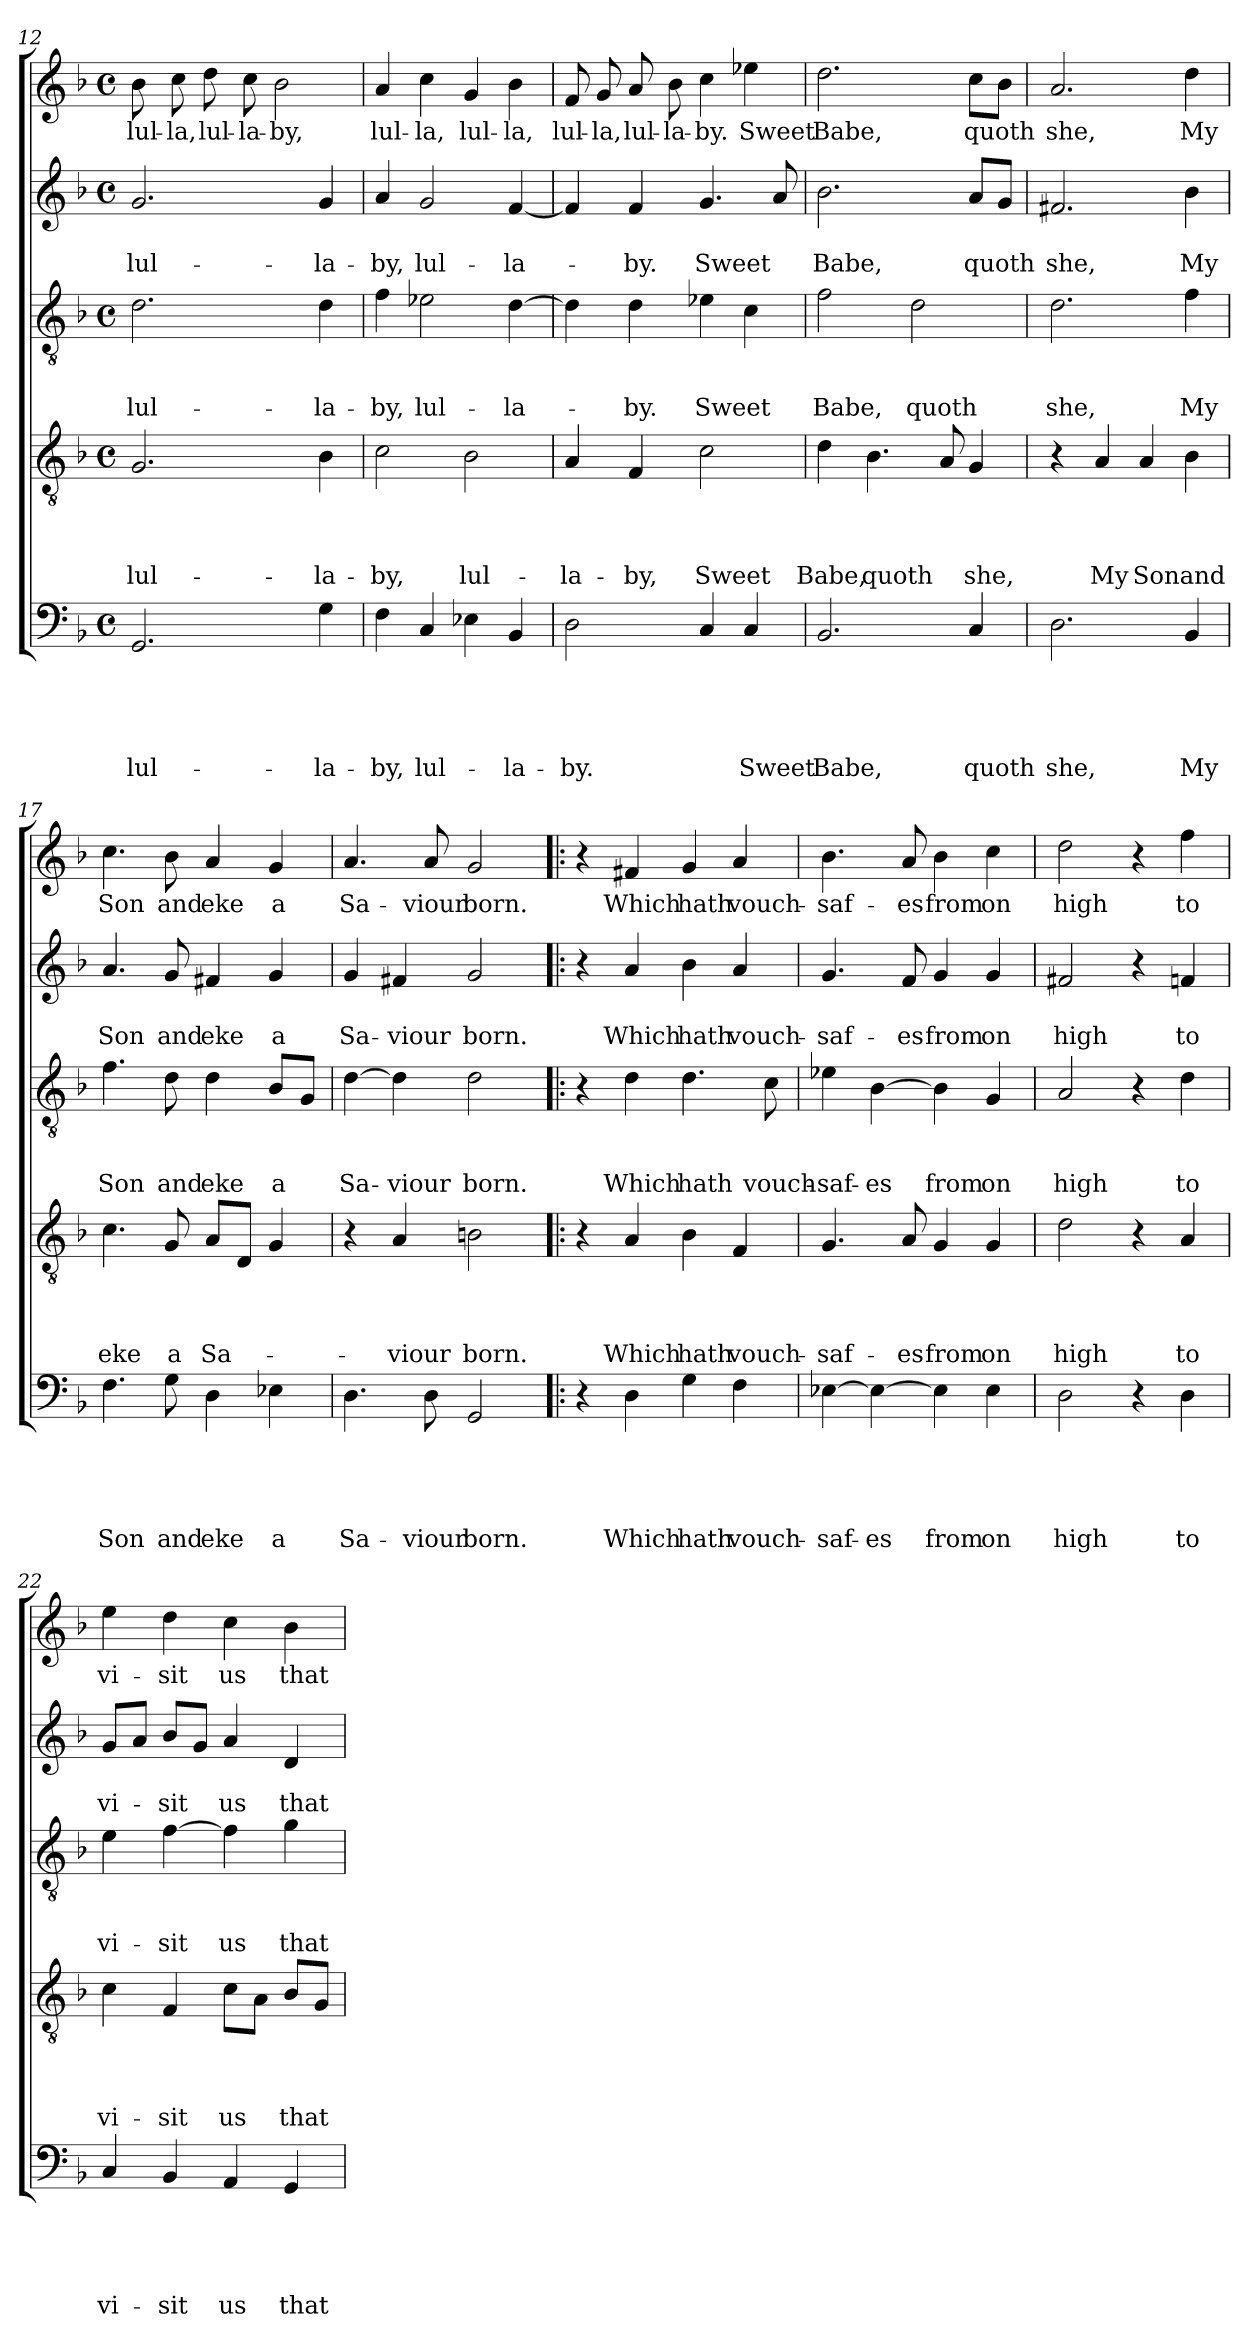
**kern	**text	**text	**text	**text	**text	**kern	**text	**text	**text	**text	**kern	**text	**text	**text	**kern	**text	**text	**kern	**text
*part5	*part5	*part5	*part5	*part5	*part5	*part4	*part4	*part4	*part4	*part4	*part3	*part3	*part3	*part3	*part2	*part2	*part2	*part1	*part1
*staff5	*staff5	*staff5	*staff5	*staff5	*staff5	*staff4	*staff4	*staff4	*staff4	*staff4	*staff3	*staff3	*staff3	*staff3	*staff2	*staff2	*staff2	*staff1	*staff1
*clefF4	*	*	*	*	*	*clefGv2	*	*	*	*	*clefGv2	*	*	*	*clefG2	*	*	*clefG2	*
*k[b-]	*	*	*	*	*	*k[b-]	*	*	*	*	*k[b-]	*	*	*	*k[b-]	*	*	*k[b-]	*
*F:	*	*	*	*	*	*F:	*	*	*	*	*F:	*	*	*	*F:	*	*	*F:	*
*M4/4	*	*	*	*	*	*M4/4	*	*	*	*	*M4/4	*	*	*	*M4/4	*	*	*M4/4	*
*met(c)	*	*	*	*	*	*met(c)	*	*	*	*	*met(c)	*	*	*	*met(c)	*	*	*met(c)	*
=12	=12	=12	=12	=12	=12	=12	=12	=12	=12	=12	=12	=12	=12	=12	=12	=12	=12	=12	=12
2.GG/	.	.	.	.	lul-	2.G/	.	.	.	lul-	2.d\	.	.	lul-	2.g/	.	lul-	8b-\	lul-
.	.	.	.	.	.	.	.	.	.	.	.	.	.	.	.	.	.	8cc\	-la,
.	.	.	.	.	.	.	.	.	.	.	.	.	.	.	.	.	.	8dd\	lul-
.	.	.	.	.	.	.	.	.	.	.	.	.	.	.	.	.	.	8cc\	-la-
.	.	.	.	.	.	.	.	.	.	.	.	.	.	.	.	.	.	2b-\	-by,
4G\	.	.	.	.	-la-	4B-\	.	.	.	-la-	4d\	.	.	-la-	4g/	.	-la-	.	.
=13	=13	=13	=13	=13	=13	=13	=13	=13	=13	=13	=13	=13	=13	=13	=13	=13	=13	=13	=13
4F\	.	.	.	.	-by,	2c\	.	.	.	-by,	4f\	.	.	-by,	4a/	.	-by,	4a/	lul-
4C/	.	.	.	.	lul-	.	.	.	.	.	2e-X\	.	.	lul-	2g/	.	lul-	4cc\	-la,
4E-X\	.	.	.	.	.	2B-\	.	.	.	lul-	.	.	.	.	.	.	.	4g/	lul-
4BB-/	.	.	.	.	-la-	.	.	.	.	.	[4d\	.	.	-la-	[4f/	.	-la-	4b-\	-la,
=14	=14	=14	=14	=14	=14	=14	=14	=14	=14	=14	=14	=14	=14	=14	=14	=14	=14	=14	=14
2D\	.	.	.	.	-by.	4A/	.	.	.	-la-	4d\]	.	.	.	4f/]	.	.	8f/	lul-
.	.	.	.	.	.	.	.	.	.	.	.	.	.	.	.	.	.	8g/	-la,
.	.	.	.	.	.	4F/	.	.	.	-by,	4d\	.	.	-by.	4f/	.	-by.	8a/	lul-
.	.	.	.	.	.	.	.	.	.	.	.	.	.	.	.	.	.	8b-\	-la-
4C/	.	.	.	.	.	2c\	.	.	.	Sweet	4e-X\	.	.	Sweet	4.g/	.	Sweet	4cc\	-by.
4C/	.	.	.	.	Sweet	.	.	.	.	.	4c\	.	.	.	.	.	.	4ee-X\	Sweet
.	.	.	.	.	.	.	.	.	.	.	.	.	.	.	8a/	.	.	.	.
=15	=15	=15	=15	=15	=15	=15	=15	=15	=15	=15	=15	=15	=15	=15	=15	=15	=15	=15	=15
2.BB-/	.	.	.	.	Babe,	4d\	.	.	.	Babe,	2f\	.	.	Babe,	2.b-\	.	Babe,	2.dd\	Babe,
.	.	.	.	.	.	4.B-\	.	.	.	quoth	.	.	.	.	.	.	.	.	.
.	.	.	.	.	.	.	.	.	.	.	2d\	.	.	quoth	.	.	.	.	.
.	.	.	.	.	.	8A/	.	.	.	.	.	.	.	.	.	.	.	.	.
4C/	.	.	.	.	quoth	4G/	.	.	.	she,	.	.	.	.	8a/L	.	quoth	8cc\L	quoth
.	.	.	.	.	.	.	.	.	.	.	.	.	.	.	8g/J	.	.	8b-\J	.
!!LO:PB:g=z
=16	=16	=16	=16	=16	=16	=16	=16	=16	=16	=16	=16	=16	=16	=16	=16	=16	=16	=16	=16
2.D\	.	.	.	.	she,	4r	.	.	.	.	2.d\	.	.	she,	2.f#X/	.	she,	2.a/	she,
.	.	.	.	.	.	4A/	.	.	.	My	.	.	.	.	.	.	.	.	.
.	.	.	.	.	.	4A/	.	.	.	Son	.	.	.	.	.	.	.	.	.
4BB-/	.	.	.	.	My	4B-\	.	.	.	and	4f\	.	.	My	4b-\	.	My	4dd\	My
=17	=17	=17	=17	=17	=17	=17	=17	=17	=17	=17	=17	=17	=17	=17	=17	=17	=17	=17	=17
4.F\	.	.	.	.	Son	4.c\	.	.	.	eke	4.f\	.	.	Son	4.a/	.	Son	4.cc\	Son
8G\	.	.	.	.	and	8G/	.	.	.	a	8d\	.	.	and	8g/	.	and	8b-\	and
4D\	.	.	.	.	eke	8A/L	.	.	.	Sa-	4d\	.	.	eke	4f#X/	.	eke	4a/	eke
.	.	.	.	.	.	8D/J	.	.	.	.	.	.	.	.	.	.	.	.	.
4E-X\	.	.	.	.	a	4G/	.	.	.	.	8B-/L	.	.	a	4g/	.	a	4g/	a
.	.	.	.	.	.	.	.	.	.	.	8G/J	.	.	.	.	.	.	.	.
=18	=18	=18	=18	=18	=18	=18	=18	=18	=18	=18	=18	=18	=18	=18	=18	=18	=18	=18	=18
4.D\	.	.	.	.	Sa-	4r	.	.	.	.	[4d\	.	.	Sa-	4g/	.	Sa-	4.a/	Sa-
.	.	.	.	.	.	4A/	.	.	.	-viour	4d\]	.	.	-viour	4f#X/	.	-viour	.	.
8D\	.	.	.	.	-viour	.	.	.	.	.	.	.	.	.	.	.	.	8a/	-viour
2GG/	.	.	.	.	born.	2Bn\	.	.	.	born.	2d\	.	.	born.	2g/	.	born.	2g/	born.
=19!|:	=19!|:	=19!|:	=19!|:	=19!|:	=19!|:	=19!|:	=19!|:	=19!|:	=19!|:	=19!|:	=19!|:	=19!|:	=19!|:	=19!|:	=19!|:	=19!|:	=19!|:	=19!|:	=19!|:
4r	.	.	.	.	.	4r	.	.	.	.	4r	.	.	.	4r	.	.	4r	.
4D\	.	.	.	.	Which	4A/	.	.	.	Which	4d\	.	.	Which	4a/	.	Which	4f#X/	Which
4G\	.	.	.	.	hath	4B-\	.	.	.	hath	4.d\	.	.	hath	4b-\	.	hath	4g/	hath
4F\	.	.	.	.	vouch-	4F/	.	.	.	vouch-	.	.	.	.	4a/	.	vouch-	4a/	vouch-
.	.	.	.	.	.	.	.	.	.	.	8c\	.	.	vouch-	.	.	.	.	.
=20	=20	=20	=20	=20	=20	=20	=20	=20	=20	=20	=20	=20	=20	=20	=20	=20	=20	=20	=20
[4E-X\	.	.	.	.	-saf-	4.G/	.	.	.	-saf-	4e-X\	.	.	-saf-	4.g/	.	-saf-	4.b-\	-saf-
4E-\_	.	.	.	.	-es	.	.	.	.	.	[4B-\	.	.	-es	.	.	.	.	.
.	.	.	.	.	.	8A/	.	.	.	-es	.	.	.	.	8f/	.	-es	8a/	-es
4E-\]	.	.	.	.	from	4G/	.	.	.	from	4B-\]	.	.	from	4g/	.	from	4b-\	from
4E-\	.	.	.	.	on	4G/	.	.	.	on	4G/	.	.	on	4g/	.	on	4cc\	on
!!LO:LB:g=z
=21	=21	=21	=21	=21	=21	=21	=21	=21	=21	=21	=21	=21	=21	=21	=21	=21	=21	=21	=21
2D\	.	.	.	.	high	2d\	.	.	.	high	2A/	.	.	high	2f#X/	.	high	2dd\	high
4r	.	.	.	.	.	4r	.	.	.	.	4r	.	.	.	4r	.	.	4r	.
4D\	.	.	.	.	to	4A/	.	.	.	to	4d\	.	.	to	4fn/	.	to	4ff\	to
=22	=22	=22	=22	=22	=22	=22	=22	=22	=22	=22	=22	=22	=22	=22	=22	=22	=22	=22	=22
4C/	.	.	.	.	vi-	4c\	.	.	.	vi-	4e\	.	.	vi-	8g/L	.	vi-	4ee\	vi-
.	.	.	.	.	.	.	.	.	.	.	.	.	.	.	8a/J	.	.	.	.
4BB-/	.	.	.	.	-sit	4F/	.	.	.	-sit	[4f\	.	.	-sit	8b-/L	.	-sit	4dd\	-sit
.	.	.	.	.	.	.	.	.	.	.	.	.	.	.	8g/J	.	.	.	.
4AA/	.	.	.	.	us	8c\L	.	.	.	us	4f\]	.	.	us	4a/	.	us	4cc\	us
.	.	.	.	.	.	8A\J	.	.	.	.	.	.	.	.	.	.	.	.	.
4GG/	.	.	.	.	that	8B-/L	.	.	.	that	4g\	.	.	that	4d/	.	that	4b-\	that
.	.	.	.	.	.	8G/J	.	.	.	.	.	.	.	.	.	.	.	.	.
=	=	=	=	=	=	=	=	=	=	=	=	=	=	=	=	=	=	=	=
*-	*-	*-	*-	*-	*-	*-	*-	*-	*-	*-	*-	*-	*-	*-	*-	*-	*-	*-	*-
